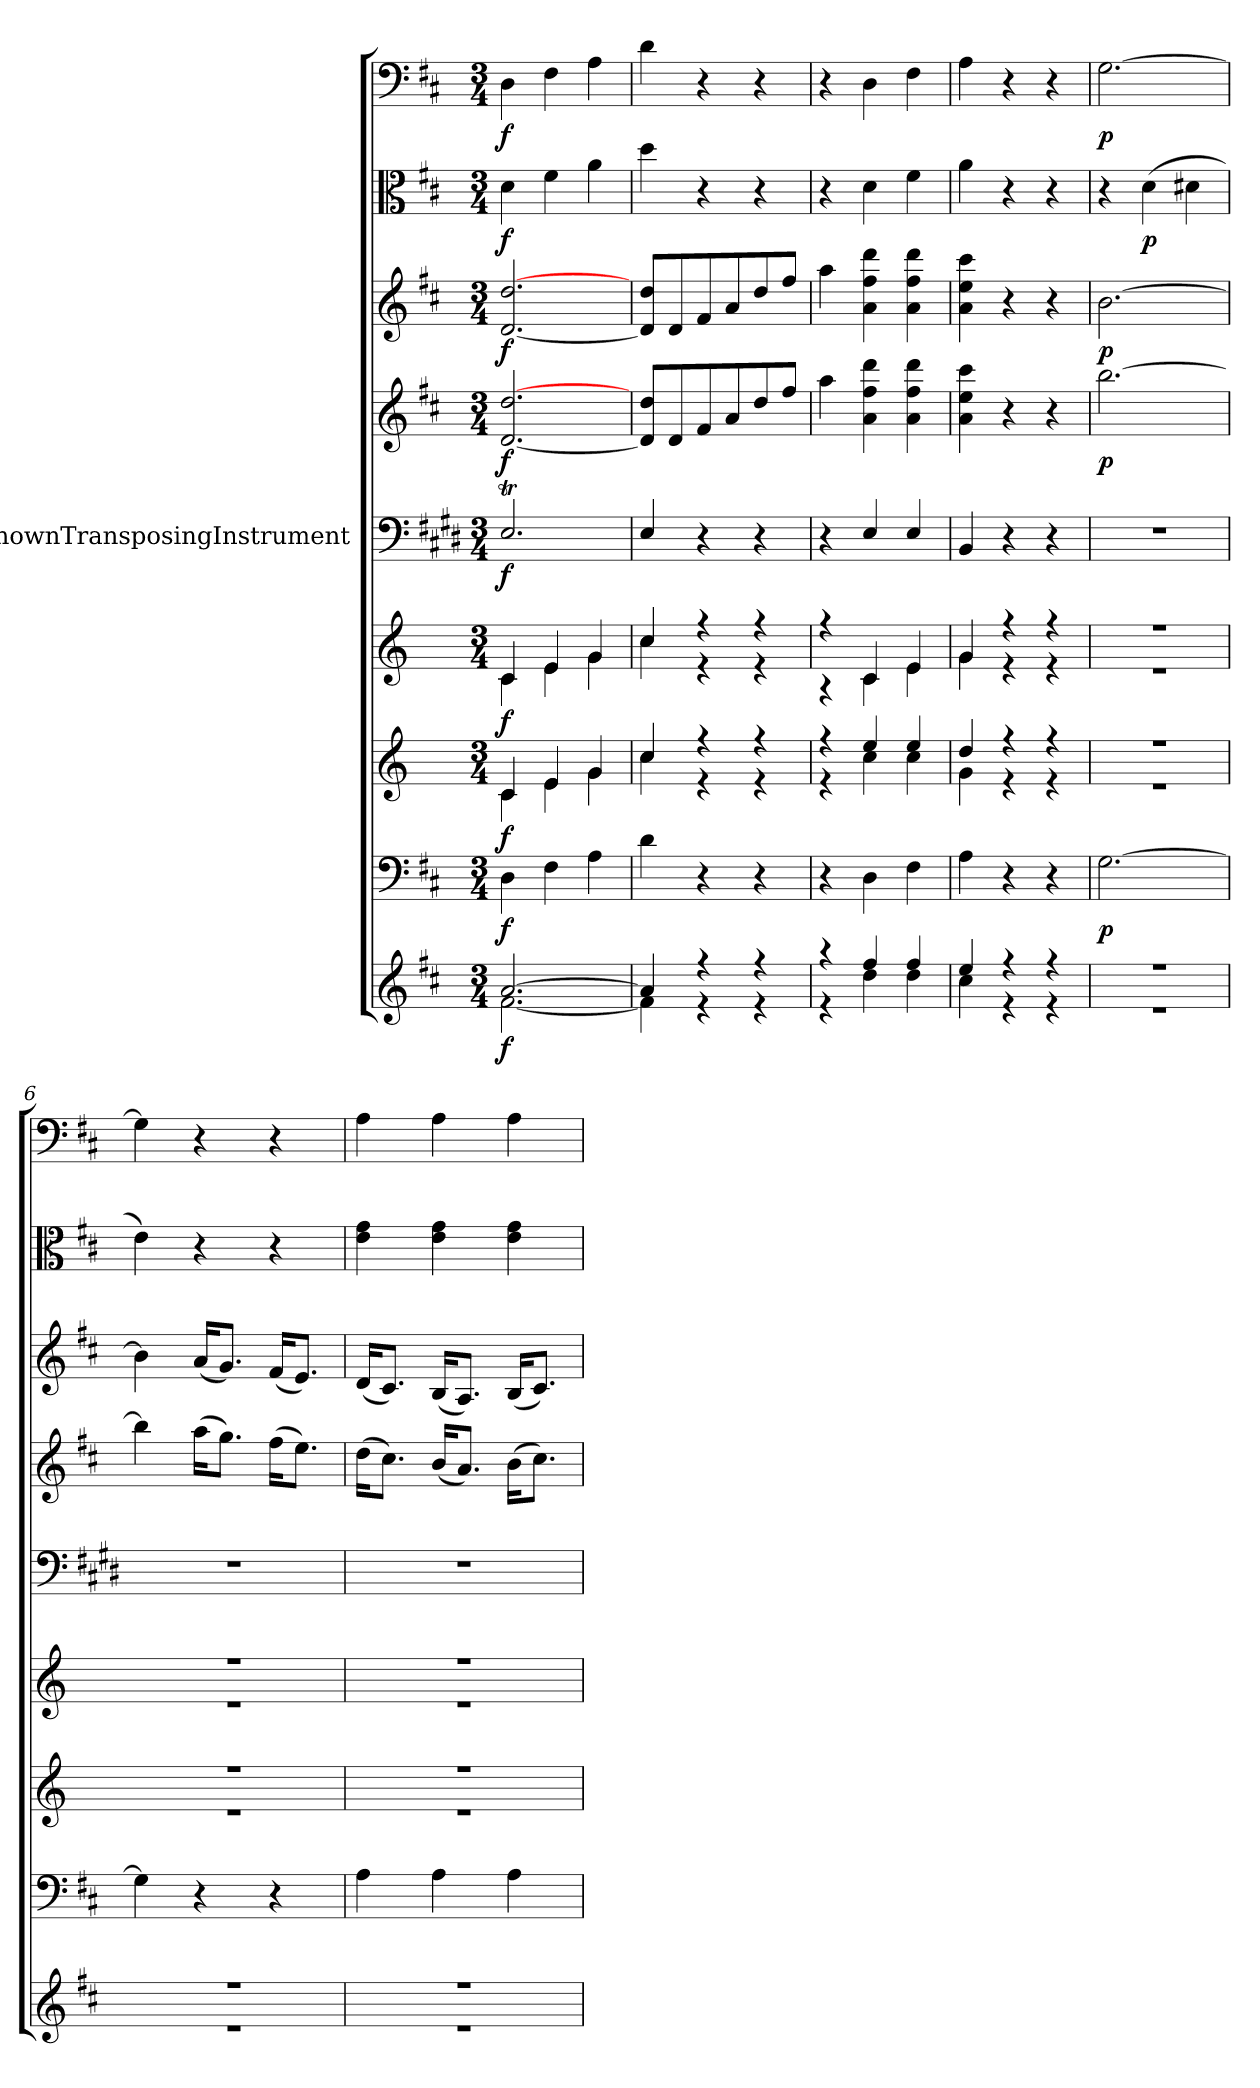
**kern	**dynam	**kern	**dynam	**kern	**dynam	**kern	**dynam	**kern	**dynam	**kern	**dynam	**kern	**dynam	**kern	**dynam	**kern	**dynam
*part9	*part9	*part8	*part8	*part7	*part7	*part6	*part6	*part5	*part5	*part4	*part4	*part3	*part3	*part2	*part2	*part1	*part1
*staff9	*staff9	*staff8	*staff8	*staff7	*staff7	*staff6	*staff6	*staff5	*staff5	*staff4	*staff4	*staff3	*staff3	*staff2	*staff2	*staff1	*staff1
*	*	*	*	*	*	*	*	*I"UnknownTransposingInstrument	*	*	*	*	*	*	*	*	*
*clefG2	*	*clefF4	*	*clefG2	*	*clefG2	*	*clefF4	*	*clefG2	*	*clefG2	*	*clefC3	*	*clefF4	*
*	*	*	*	*	*	*	*	*ITrd1c2	*	*	*	*	*	*	*	*	*
*k[f#c#]	*	*k[f#c#]	*	*k[]	*	*k[]	*	*k[f#c#]	*	*k[f#c#]	*	*k[f#c#]	*	*k[f#c#]	*	*k[f#c#]	*
*D:	*	*D:	*	*	*	*	*	*	*	*D:	*	*D:	*	*D:	*	*D:	*
*M3/4	*	*M3/4	*	*M3/4	*	*M3/4	*	*M3/4	*	*M3/4	*	*M3/4	*	*M3/4	*	*M3/4	*
=1	=1	=1	=1	=1	=1	=1	=1	=1	=1	=1	=1	=1	=1	=1	=1	=1	=1
*^	*	*	*	*^	*	*^	*	*	*	*	*	*	*	*	*	*	*
[2.a/	[2.f#\	f	4D\	f	4c/	4c\	f	4c/	4c\	f	2.DT/	f	[2.d/ [2.dd/	f	[2.d/ [2.dd/	f	4d\	f	4D\	f
.	.	.	4F#\	.	4e/	4e\	.	4e/	4e\	.	.	.	.	.	.	.	4f#\	.	4F#\	.
.	.	.	4A\	.	4g/	4g\	.	4g/	4g\	.	.	.	.	.	.	.	4a\	.	4A\	.
=2	=2	=2	=2	=2	=2	=2	=2	=2	=2	=2	=2	=2	=2	=2	=2	=2	=2	=2	=2	=2
4a/]	4f#\]	.	4d\	.	4cc/	4cc\	.	4cc/	4cc\	.	4D/	.	8d]/ 8dd/L	.	8d]/ 8dd/L	.	4dd\	.	4d\	.
.	.	.	.	.	.	.	.	.	.	.	.	.	8d/	.	8d/	.	.	.	.	.
4r	4r	.	4r	.	4r	4r	.	4r	4r	.	4r	.	8f#/	.	8f#/	.	4r	.	4r	.
.	.	.	.	.	.	.	.	.	.	.	.	.	8a/	.	8a/	.	.	.	.	.
4r	4r	.	4r	.	4r	4r	.	4r	4r	.	4r	.	8dd/	.	8dd/	.	4r	.	4r	.
.	.	.	.	.	.	.	.	.	.	.	.	.	8ff#/J	.	8ff#/J	.	.	.	.	.
=3	=3	=3	=3	=3	=3	=3	=3	=3	=3	=3	=3	=3	=3	=3	=3	=3	=3	=3	=3	=3
4r	4r	.	4r	.	4r	4r	.	4r	4r	.	4r	.	4aa\	.	4aa\	.	4r	.	4r	.
4ff#/	4dd\	.	4D\	.	4ee/	4cc\	.	4c/	4c\	.	4D/	.	4a\ 4ff#\ 4ddd\	.	4a\ 4ff#\ 4ddd\	.	4d\	.	4D\	.
4ff#/	4dd\	.	4F#\	.	4ee/	4cc\	.	4e/	4e\	.	4D/	.	4a\ 4ff#\ 4ddd\	.	4a\ 4ff#\ 4ddd\	.	4f#\	.	4F#\	.
=4	=4	=4	=4	=4	=4	=4	=4	=4	=4	=4	=4	=4	=4	=4	=4	=4	=4	=4	=4	=4
4ee/	4cc#\	.	4A\	.	4dd/	4g\	.	4g/	4g\	.	4AA/	.	4a\ 4ee\ 4ccc#\	.	4a\ 4ee\ 4ccc#\	.	4a\	.	4A\	.
4r	4r	.	4r	.	4r	4r	.	4r	4r	.	4r	.	4r	.	4r	.	4r	.	4r	.
4r	4r	.	4r	.	4r	4r	.	4r	4r	.	4r	.	4r	.	4r	.	4r	.	4r	.
=5	=5	=5	=5	=5	=5	=5	=5	=5	=5	=5	=5	=5	=5	=5	=5	=5	=5	=5	=5	=5
2.r	2.r	.	[2.G\	p	2.r	2.r	.	2.r	2.r	.	2.r	.	[2.bb\	p	[2.b\	p	4r	.	[2.G\	p
.	.	.	.	.	.	.	.	.	.	.	.	.	.	.	.	.	(4d\	p	.	.
.	.	.	.	.	.	.	.	.	.	.	.	.	.	.	.	.	4d#X\	.	.	.
=6	=6	=6	=6	=6	=6	=6	=6	=6	=6	=6	=6	=6	=6	=6	=6	=6	=6	=6	=6	=6
2.r	2.r	.	4G\]	.	2.r	2.r	.	2.r	2.r	.	2.r	.	4bb\]	.	4b\]	.	4e\)	.	4G\]	.
.	.	.	4r	.	.	.	.	.	.	.	.	.	(16aa\KL	.	(16a/KL	.	4r	.	4r	.
.	.	.	.	.	.	.	.	.	.	.	.	.	8.gg\J)	.	8.g/J)	.	.	.	.	.
.	.	.	4r	.	.	.	.	.	.	.	.	.	(16ff#\KL	.	(16f#/KL	.	4r	.	4r	.
.	.	.	.	.	.	.	.	.	.	.	.	.	8.ee\J)	.	8.e/J)	.	.	.	.	.
=7	=7	=7	=7	=7	=7	=7	=7	=7	=7	=7	=7	=7	=7	=7	=7	=7	=7	=7	=7	=7
2.r	2.r	.	4A\	.	2.r	2.r	.	2.r	2.r	.	2.r	.	(16dd\KL	.	(16d/KL	.	4e\ 4g\	.	4A\	.
.	.	.	.	.	.	.	.	.	.	.	.	.	8.cc#\J)	.	8.c#/J)	.	.	.	.	.
.	.	.	4A\	.	.	.	.	.	.	.	.	.	(16b/KL	.	(16B/KL	.	4e\ 4g\	.	4A\	.
.	.	.	.	.	.	.	.	.	.	.	.	.	8.a/J)	.	8.A/J)	.	.	.	.	.
.	.	.	4A\	.	.	.	.	.	.	.	.	.	(16b\KL	.	(16B/KL	.	4e\ 4g\	.	4A\	.
.	.	.	.	.	.	.	.	.	.	.	.	.	8.cc#\J)	.	8.c#/J)	.	.	.	.	.
*	*	*	*	*	*v	*v	*	*	*	*	*	*	*	*	*	*	*	*	*	*
*v	*v	*	*	*	*	*	*v	*v	*	*	*	*	*	*	*	*	*	*	*
=	=	=	=	=	=	=	=	=	=	=	=	=	=	=	=	=	=
*-	*-	*-	*-	*-	*-	*-	*-	*-	*-	*-	*-	*-	*-	*-	*-	*-	*-
